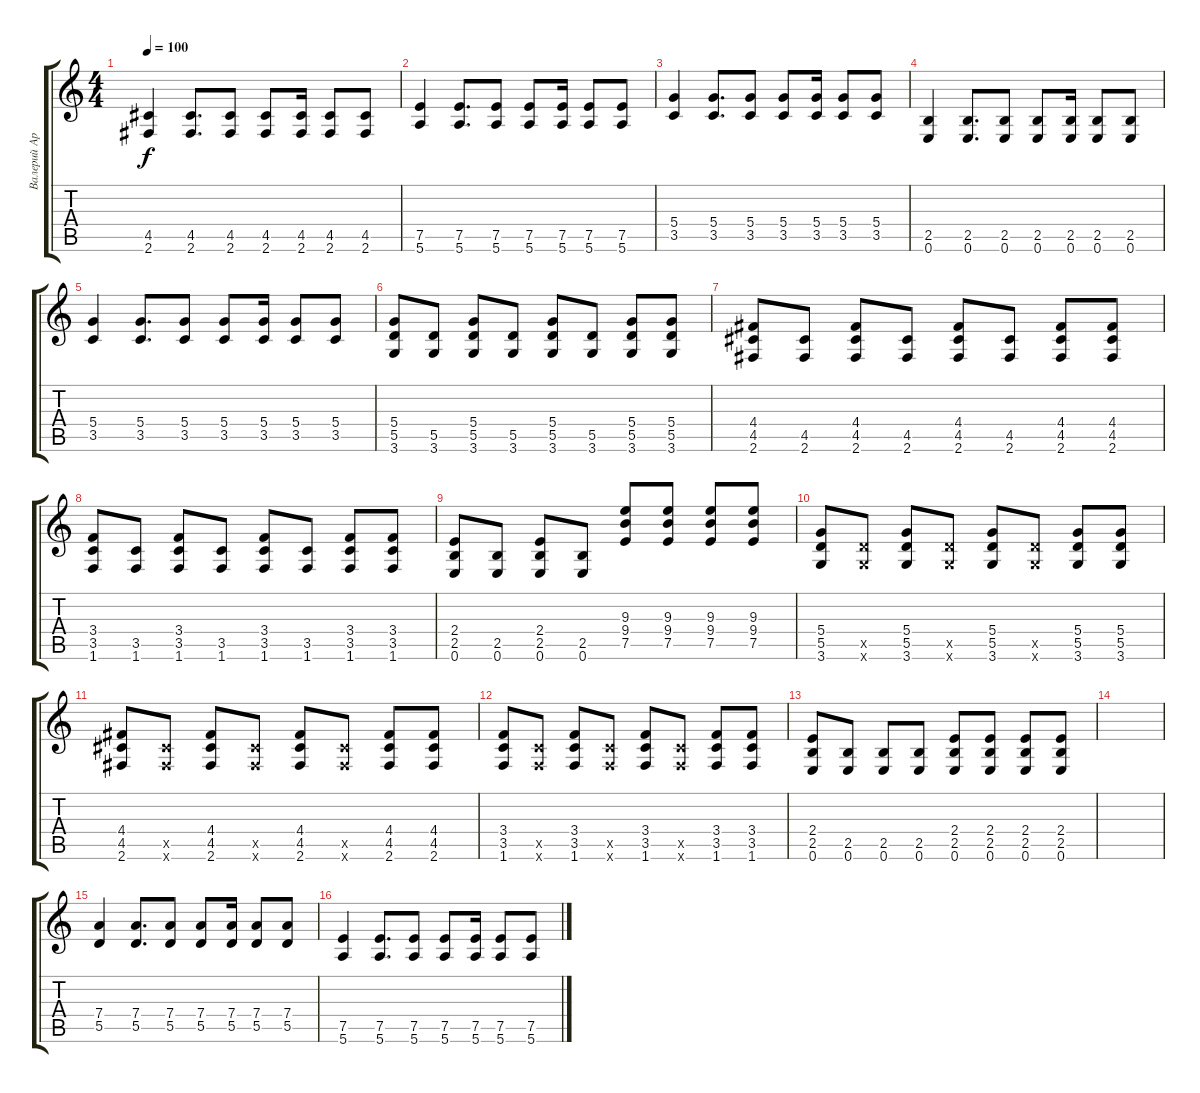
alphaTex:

\track ("Валерий Аркадин" "Валерий Ар") {instrument distortionguitar}
\staff {score tabs}
\tuning (E4 B3 G3 D3 A2 E2) {hide}
\ts (4 4)
\tempo 100
\clef g2
\ks c
(4.5 2.6).4{dy f} (4.5 2.6).8{d} (4.5 2.6).8 (4.5 2.6).8 (4.5 2.6).16 (4.5 2.6).8 (4.5 2.6).8 |
(7.5 5.6).4 (7.5 5.6).8{d} (7.5 5.6).8 (7.5 5.6).8 (7.5 5.6).16 (7.5 5.6).8 (7.5 5.6).8 |
(5.4 3.5).4 (5.4 3.5).8{d} (5.4 3.5).8 (5.4 3.5).8 (5.4 3.5).16 (5.4 3.5).8 (5.4 3.5).8 |
(2.5 0.6).4 (2.5 0.6).8{d} (2.5 0.6).8 (2.5 0.6).8 (2.5 0.6).16 (2.5 0.6).8 (2.5 0.6).8 |
(5.4 3.5).4 (5.4 3.5).8{d} (5.4 3.5).8 (5.4 3.5).8 (5.4 3.5).16 (5.4 3.5).8 (5.4 3.5).8 |
(5.4 5.5 3.6).8 (5.5 3.6).8 (5.4 5.5 3.6).8 (5.5 3.6).8 (5.4 5.5 3.6).8 (5.5 3.6).8 (5.4 5.5 3.6).8 (5.4 5.5 3.6).8 |
(4.4 4.5 2.6).8 (4.5 2.6).8 (4.4 4.5 2.6).8 (4.5 2.6).8 (4.4 4.5 2.6).8 (4.5 2.6).8 (4.4 4.5 2.6).8 (4.4 4.5 2.6).8 |
(3.4 3.5 1.6).8 (3.5 1.6).8 (3.4 3.5 1.6).8 (3.5 1.6).8 (3.4 3.5 1.6).8 (3.5 1.6).8 (3.4 3.5 1.6).8 (3.4 3.5 1.6).8 |
(2.4 2.5 0.6).8 (2.5 0.6).8 (2.4 2.5 0.6).8 (2.5 0.6).8 (9.3 9.4 7.5).8 (9.3 9.4 7.5).8 (9.3 9.4 7.5).8 (9.3 9.4 7.5).8 |
(5.4 5.5 3.6).8 (5.5{x} 3.6{x}).8 (5.4 5.5 3.6).8 (5.5{x} 3.6{x}).8 (5.4 5.5 3.6).8 (5.5{x} 3.6{x}).8 (5.4 5.5 3.6).8 (5.4 5.5 3.6).8 |
(4.4 4.5 2.6).8 (4.5{x} 2.6{x}).8 (4.4 4.5 2.6).8 (4.5{x} 2.6{x}).8 (4.4 4.5 2.6).8 (4.5{x} 2.6{x}).8 (4.4 4.5 2.6).8 (4.4 4.5 2.6).8 |
(3.4 3.5 1.6).8 (3.5{x} 1.6{x}).8 (3.4 3.5 1.6).8 (3.5{x} 1.6{x}).8 (3.4 3.5 1.6).8 (3.5{x} 1.6{x}).8 (3.4 3.5 1.6).8 (3.4 3.5 1.6).8 |
(2.4 2.5 0.6).8 (2.5 0.6).8 (2.5 0.6).8 (2.5 0.6).8 (2.4 2.5 0.6).8 (2.4 2.5 0.6).8 (2.4 2.5 0.6).8 (2.4 2.5 0.6).8 |
|
(7.4 5.5).4 (7.4 5.5).8{d} (7.4 5.5).8 (7.4 5.5).8 (7.4 5.5).16 (7.4 5.5).8 (7.4 5.5).8 |
(7.5 5.6).4 (7.5 5.6).8{d} (7.5 5.6).8 (7.5 5.6).8 (7.5 5.6).16 (7.5 5.6).8 (7.5 5.6).8
